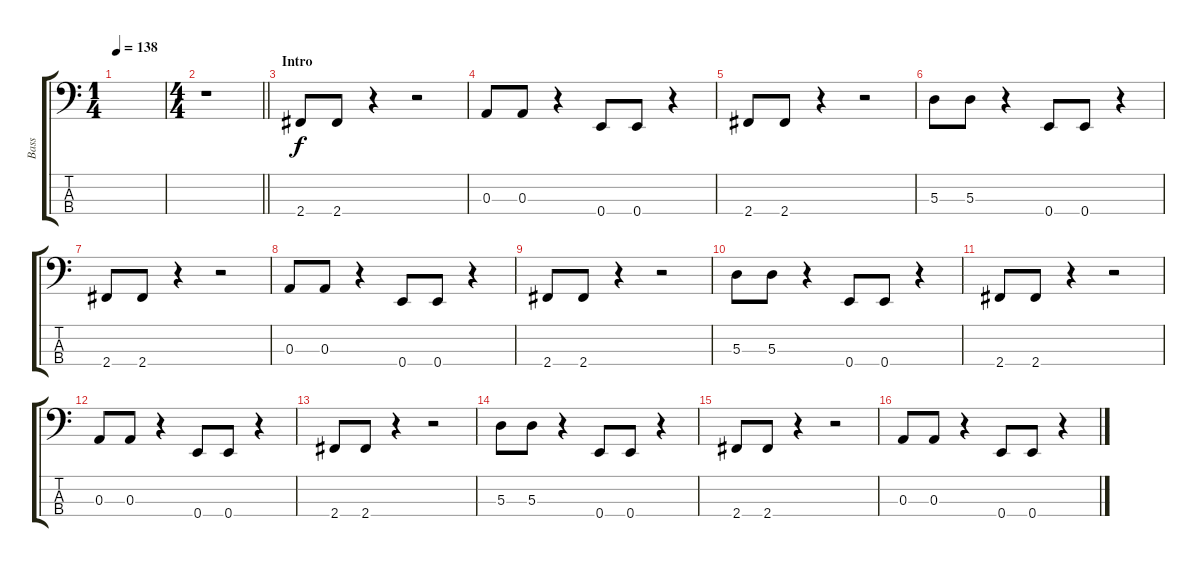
\track ("Bass" "Bass") {instrument electricbassfinger}
\staff {score tabs}
\tuning (G2 D2 A1 E1) {hide}
\ts (1 4)
\tempo 138
\clef f4
\ks c
|
\ts (4 4)
\barLineRight lightlight
r.1 |
\section ("" "Intro")
2.4.8 2.4.8 r.4 r.2 |
0.3.8 0.3.8 r.4 0.4.8 0.4.8 r.4 |
2.4.8 2.4.8 r.4 r.2 |
5.3.8 5.3.8 r.4 0.4.8 0.4.8 r.4 |
2.4.8 2.4.8 r.4 r.2 |
0.3.8 0.3.8 r.4 0.4.8 0.4.8 r.4 |
2.4.8 2.4.8 r.4 r.2 |
5.3.8 5.3.8 r.4 0.4.8 0.4.8 r.4 |
2.4.8 2.4.8 r.4 r.2 |
0.3.8 0.3.8 r.4 0.4.8 0.4.8 r.4 |
2.4.8 2.4.8 r.4 r.2 |
5.3.8 5.3.8 r.4 0.4.8 0.4.8 r.4 |
2.4.8 2.4.8 r.4 r.2 |
0.3.8 0.3.8 r.4 0.4.8 0.4.8 r.4
